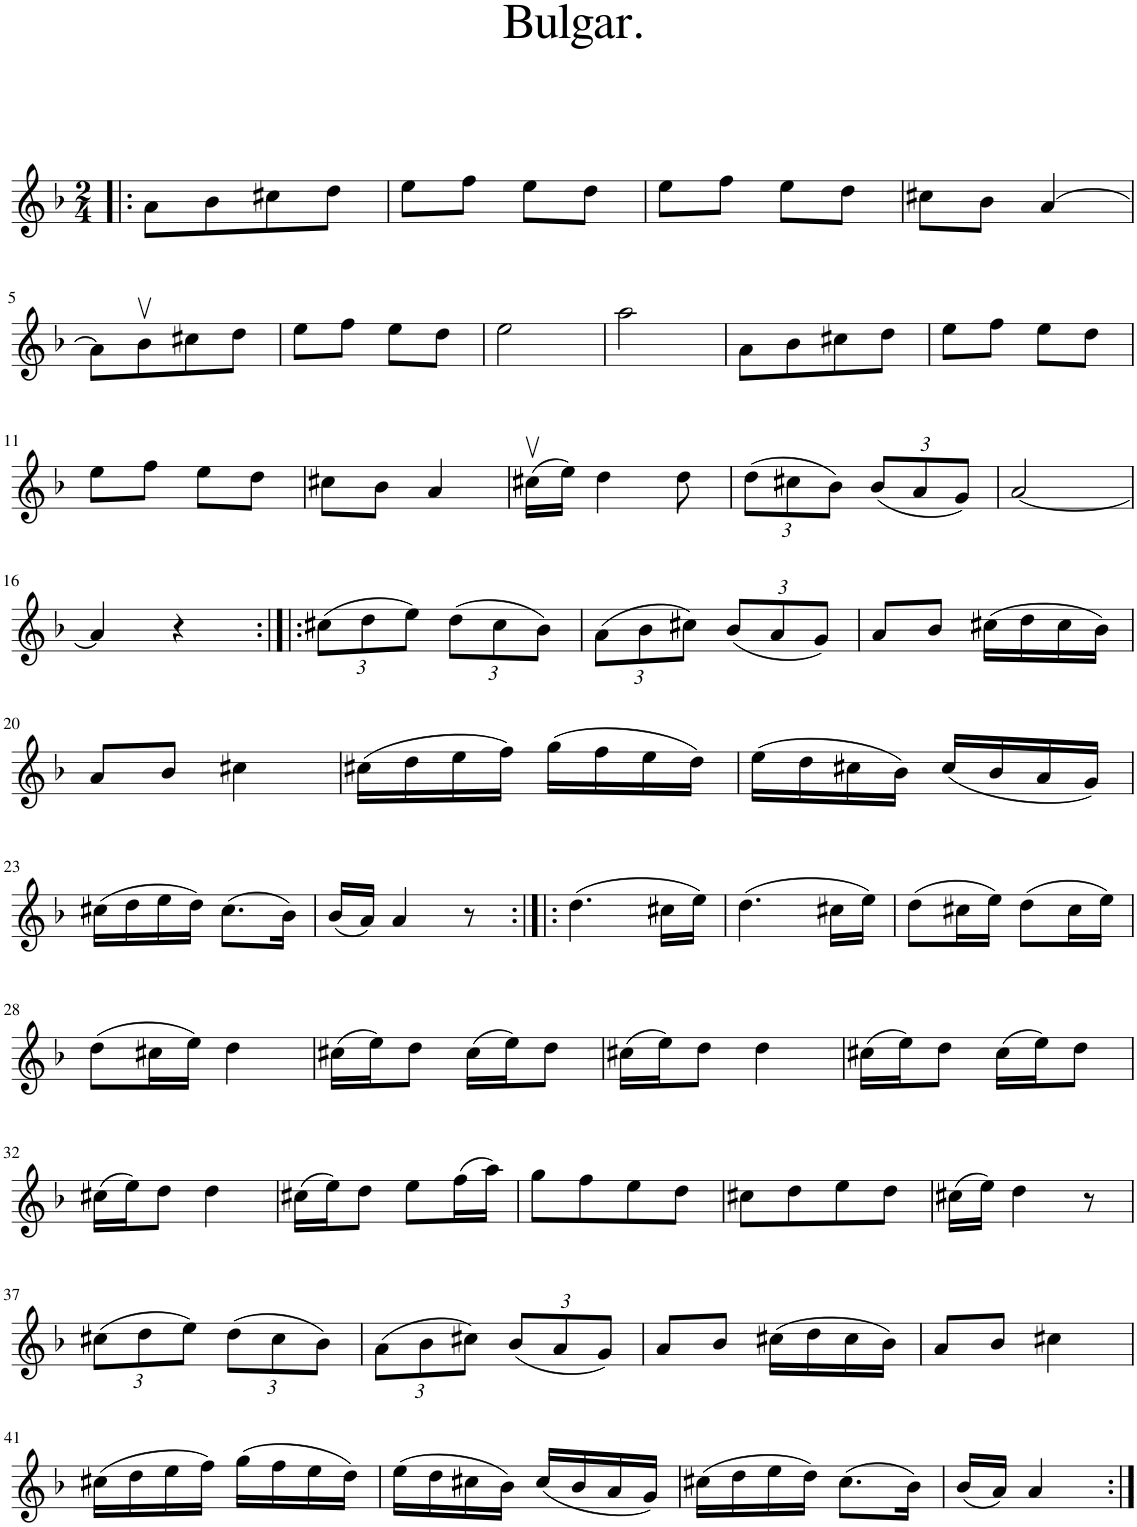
**kern
*part1
*staff1
*I"Piano
*I'Pno
*clefG2
*k[b-]
*d:
*M2/4
=1!|:
8a\L
8b-\
8cc#X\
8dd\J
=2
8ee\L
8ff\J
8ee\L
8dd\J
=3
8ee\L
8ff\J
8ee\L
8dd\J
=4
8cc#X\L
8b-\J
[4a/
!!LO:LB:g=z
=5
8a\L]
8b-v\
8cc#X\
8dd\J
=6
8ee\L
8ff\J
8ee\L
8dd\J
=7
2ee\
=8
2aa\
=9
8a\L
8b-\
8cc#X\
8dd\J
=10
8ee\L
8ff\J
8ee\L
8dd\J
!!LO:LB:g=z
=11
8ee\L
8ff\J
8ee\L
8dd\J
=12
8cc#X\L
8b-\J
4a/
=13
(16cc#Xv\LL
16ee\JJ)
4dd\
8dd\
=14
*Xbrackettup
(12dd\L
12cc#X\
12b-\J)
(12b-/L
12a/
12g/J)
=15
[2a/
!!LO:LB:g=z
=16
4a/]
4r
=17:|!|:
(12cc#X\L
12dd\
12ee\J)
(12dd\L
12cc#\
12b-\J)
=18
(12a\L
12b-\
12cc#X\J)
(12b-/L
12a/
12g/J)
=19
8a/L
8b-/J
(16cc#X\LL
16dd\
16cc#\
16b-\JJ)
!!LO:LB:g=z
=20
8a/L
8b-/J
4cc#X\
=21
(16cc#X\LL
16dd\
16ee\
16ff\JJ)
(16gg\LL
16ff\
16ee\
16dd\JJ)
=22
(16ee\LL
16dd\
16cc#X\
16b-\JJ)
(16cc#/LL
16b-/
16a/
16g/JJ)
!!LO:LB:g=z
=23
(16cc#X\LL
16dd\
16ee\
16dd\JJ)
(8.cc#\L
16b-\Jk)
=24
(16b-/LL
16a/JJ)
4a/
8r
=25:|!|:
(4.dd\
16cc#X\LL
16ee\JJ)
=26
(4.dd\
16cc#X\LL
16ee\JJ)
=27
(8dd\L
16cc#X\L
16ee\JJ)
(8dd\L
16cc#\L
16ee\JJ)
!!LO:LB:g=z
=28
(8dd\L
16cc#X\L
16ee\JJ)
4dd\
=29
(16cc#X\LL
16ee\J)
8dd\J
(16cc#\LL
16ee\J)
8dd\J
=30
(16cc#X\LL
16ee\J)
8dd\J
4dd\
=31
(16cc#X\LL
16ee\J)
8dd\J
(16cc#\LL
16ee\J)
8dd\J
!!LO:LB:g=z
=32
(16cc#X\LL
16ee\J)
8dd\J
4dd\
=33
(16cc#X\LL
16ee\J)
8dd\J
8ee\L
(16ff\L
16aa\JJ)
=34
8gg\L
8ff\
8ee\
8dd\J
=35
8cc#X\L
8dd\
8ee\
8dd\J
=36
(16cc#X\LL
16ee\JJ)
4dd\
8r
!!LO:LB:g=z
=37
(12cc#X\L
12dd\
12ee\J)
(12dd\L
12cc#\
12b-\J)
=38
(12a\L
12b-\
12cc#X\J)
(12b-/L
12a/
12g/J)
=39
8a/L
8b-/J
(16cc#X\LL
16dd\
16cc#\
16b-\JJ)
=40
8a/L
8b-/J
4cc#X\
!!LO:LB:g=z
=41
(16cc#X\LL
16dd\
16ee\
16ff\JJ)
(16gg\LL
16ff\
16ee\
16dd\JJ)
=42
(16ee\LL
16dd\
16cc#X\
16b-\JJ)
(16cc#/LL
16b-/
16a/
16g/JJ)
=43
(16cc#X\LL
16dd\
16ee\
16dd\JJ)
(8.cc#\L
16b-\Jk)
=44
(16b-/LL
16a/JJ)
4a/
=:|!
*-
